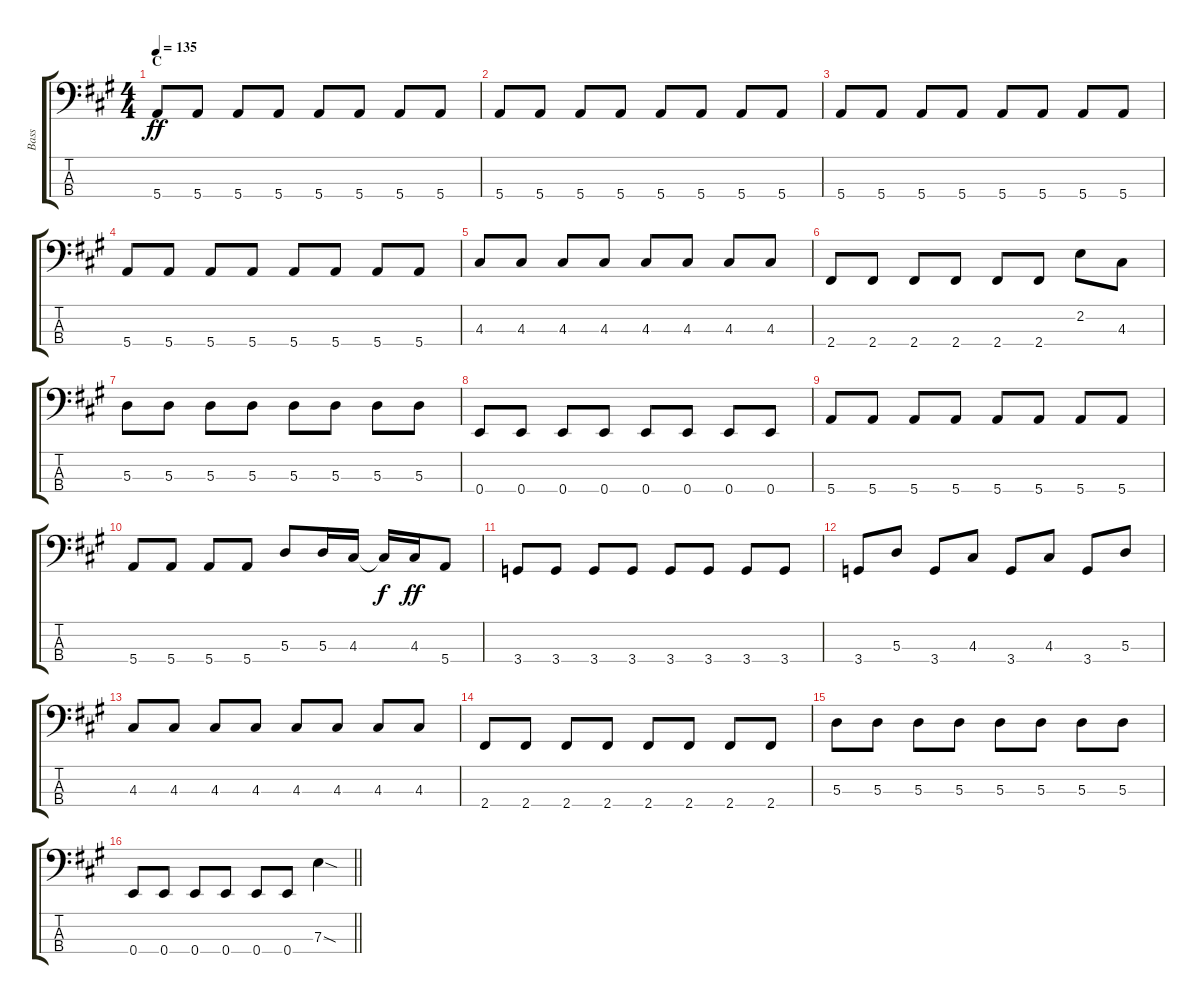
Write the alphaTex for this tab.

\track ("Bass" "Bass") {instrument electricbasspick}
\staff {score tabs}
\tuning (G2 D2 A1 E1) {hide}
\ts (4 4)
\section ("" "C")
\tempo 135
\clef f4
\ks a
5.4.8{dy ff} 5.4.8 5.4.8 5.4.8 5.4.8 5.4.8 5.4.8 5.4.8 |
5.4.8 5.4.8 5.4.8 5.4.8 5.4.8 5.4.8 5.4.8 5.4.8 |
5.4.8 5.4.8 5.4.8 5.4.8 5.4.8 5.4.8 5.4.8 5.4.8 |
5.4.8 5.4.8 5.4.8 5.4.8 5.4.8 5.4.8 5.4.8 5.4.8 |
4.3.8 4.3.8 4.3.8 4.3.8 4.3.8 4.3.8 4.3.8 4.3.8 |
2.4.8 2.4.8 2.4.8 2.4.8 2.4.8 2.4.8 2.2.8 4.3.8 |
5.3.8 5.3.8 5.3.8 5.3.8 5.3.8 5.3.8 5.3.8 5.3.8 |
0.4.8 0.4.8 0.4.8 0.4.8 0.4.8 0.4.8 0.4.8 0.4.8 |
5.4.8 5.4.8 5.4.8 5.4.8 5.4.8 5.4.8 5.4.8 5.4.8 |
5.4.8 5.4.8 5.4.8 5.4.8 5.3.8 5.3.16 4.3.16 4.3{t}.16{dy f} 4.3.16{dy ff} 5.4.8 |
3.4.8 3.4.8 3.4.8 3.4.8 3.4.8 3.4.8 3.4.8 3.4.8 |
3.4.8 5.3.8 3.4.8 4.3.8 3.4.8 4.3.8 3.4.8 5.3.8 |
4.3.8 4.3.8 4.3.8 4.3.8 4.3.8 4.3.8 4.3.8 4.3.8 |
2.4.8 2.4.8 2.4.8 2.4.8 2.4.8 2.4.8 2.4.8 2.4.8 |
5.3.8 5.3.8 5.3.8 5.3.8 5.3.8 5.3.8 5.3.8 5.3.8 |
\barLineRight lightlight
0.4.8 0.4.8 0.4.8 0.4.8 0.4.8 0.4.8 7.3{sod}.4
